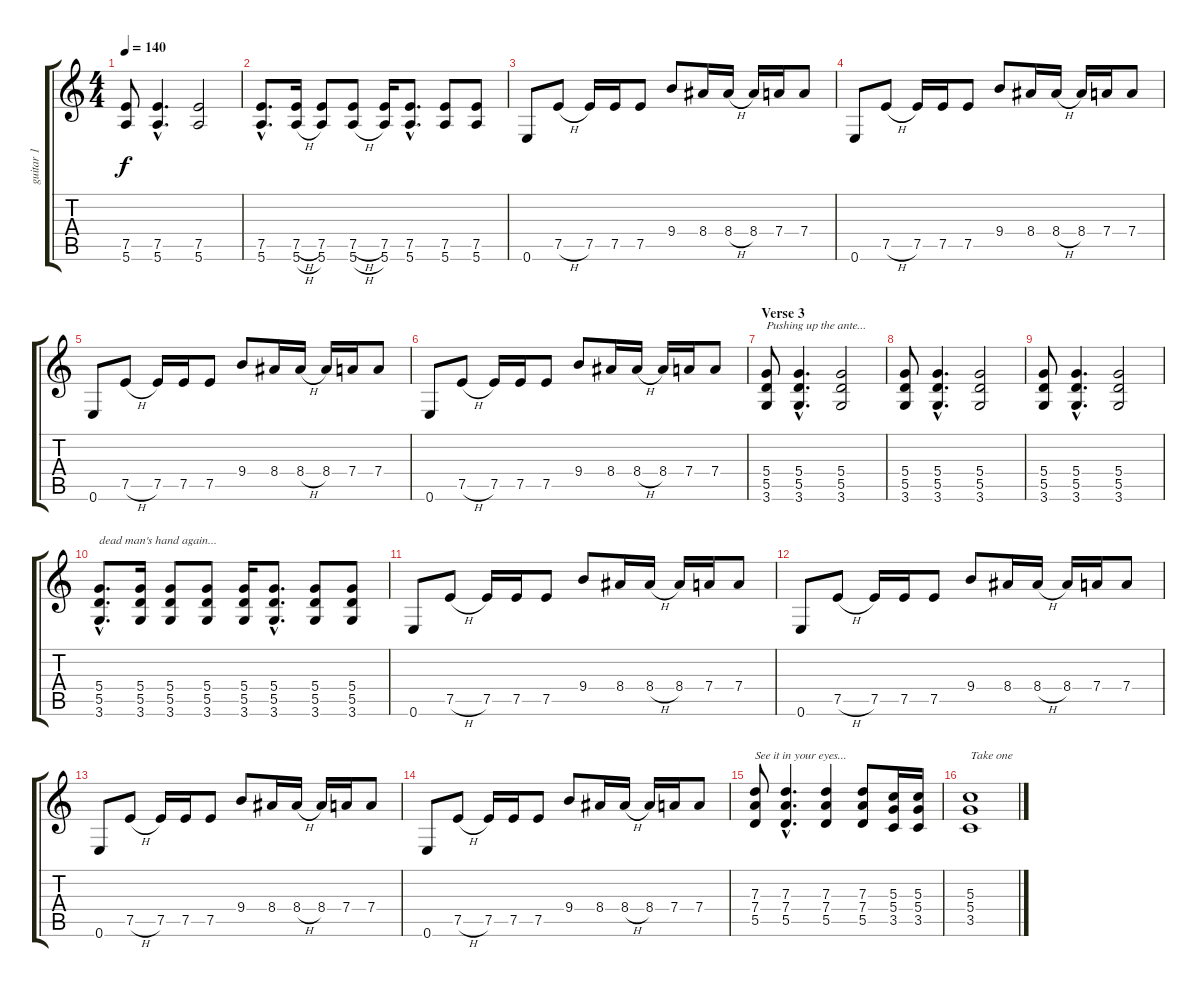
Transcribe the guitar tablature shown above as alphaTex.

\track ("guitar 1" "guitar 1") {instrument distortionguitar}
\staff {score tabs}
\tuning (E4 B3 G3 D3 A2 E2) {hide}
\ts (4 4)
\tempo 140
\clef g2
\ks c
(7.5 5.6).8{dy f} (7.5{hac} 5.6{hac}).4{d} (7.5 5.6).2 |
(7.5{hac} 5.6{hac}).8{d} (7.5{h} 5.6{h}).16 (7.5 5.6).8 (7.5{h} 5.6{h}).8 (7.5 5.6).16 (7.5{hac} 5.6{hac}).8{d} (7.5 5.6).8 (7.5 5.6).8 |
0.6.8{volume 16} 7.5{h}.8 7.5.16 7.5.16 7.5.8 9.4.8 8.4.16 8.4{h}.16 8.4.16 7.4.16 7.4.8 |
0.6.8 7.5{h}.8 7.5.16 7.5.16 7.5.8 9.4.8 8.4.16 8.4{h}.16 8.4.16 7.4.16 7.4.8 |
0.6.8 7.5{h}.8 7.5.16 7.5.16 7.5.8 9.4.8 8.4.16 8.4{h}.16 8.4.16 7.4.16 7.4.8 |
0.6.8 7.5{h}.8 7.5.16 7.5.16 7.5.8 9.4.8 8.4.16 8.4{h}.16 8.4.16 7.4.16 7.4.8 |
\section ("" "Verse 3")
(5.4 5.5 3.6).8{txt "Pushing up the ante..."} (5.4{hac} 5.5{hac} 3.6{hac}).4{d} (5.4 5.5 3.6).2 |
(5.4 5.5 3.6).8 (5.4{hac} 5.5{hac} 3.6{hac}).4{d} (5.4 5.5 3.6).2 |
(5.4 5.5 3.6).8 (5.4{hac} 5.5{hac} 3.6{hac}).4{d} (5.4 5.5 3.6).2 |
(5.4{hac} 5.5{hac} 3.6{hac}).8{d txt "dead man's hand again..."} (5.4 5.5 3.6).16 (5.4 5.5 3.6).8 (5.4 5.5 3.6).8 (5.4 5.5 3.6).16 (5.4{hac} 5.5{hac} 3.6{hac}).8{d} (5.4 5.5 3.6).8 (5.4 5.5 3.6).8 |
0.6.8 7.5{h}.8 7.5.16 7.5.16 7.5.8 9.4.8 8.4.16 8.4{h}.16 8.4.16 7.4.16 7.4.8 |
0.6.8 7.5{h}.8 7.5.16 7.5.16 7.5.8 9.4.8 8.4.16 8.4{h}.16 8.4.16 7.4.16 7.4.8 |
0.6.8 7.5{h}.8 7.5.16 7.5.16 7.5.8 9.4.8 8.4.16 8.4{h}.16 8.4.16 7.4.16 7.4.8 |
0.6.8 7.5{h}.8 7.5.16 7.5.16 7.5.8 9.4.8 8.4.16 8.4{h}.16 8.4.16 7.4.16 7.4.8 |
(7.3 7.4 5.5).8{txt "See it in your eyes..."} (7.3{hac} 7.4{hac} 5.5{hac}).4{d} (7.3 7.4 5.5).4 (7.3 7.4 5.5).8 (5.3 5.4 3.5).16 (5.3 5.4 3.5).16 |
(5.3 5.4 3.5).1{txt "Take one"}
